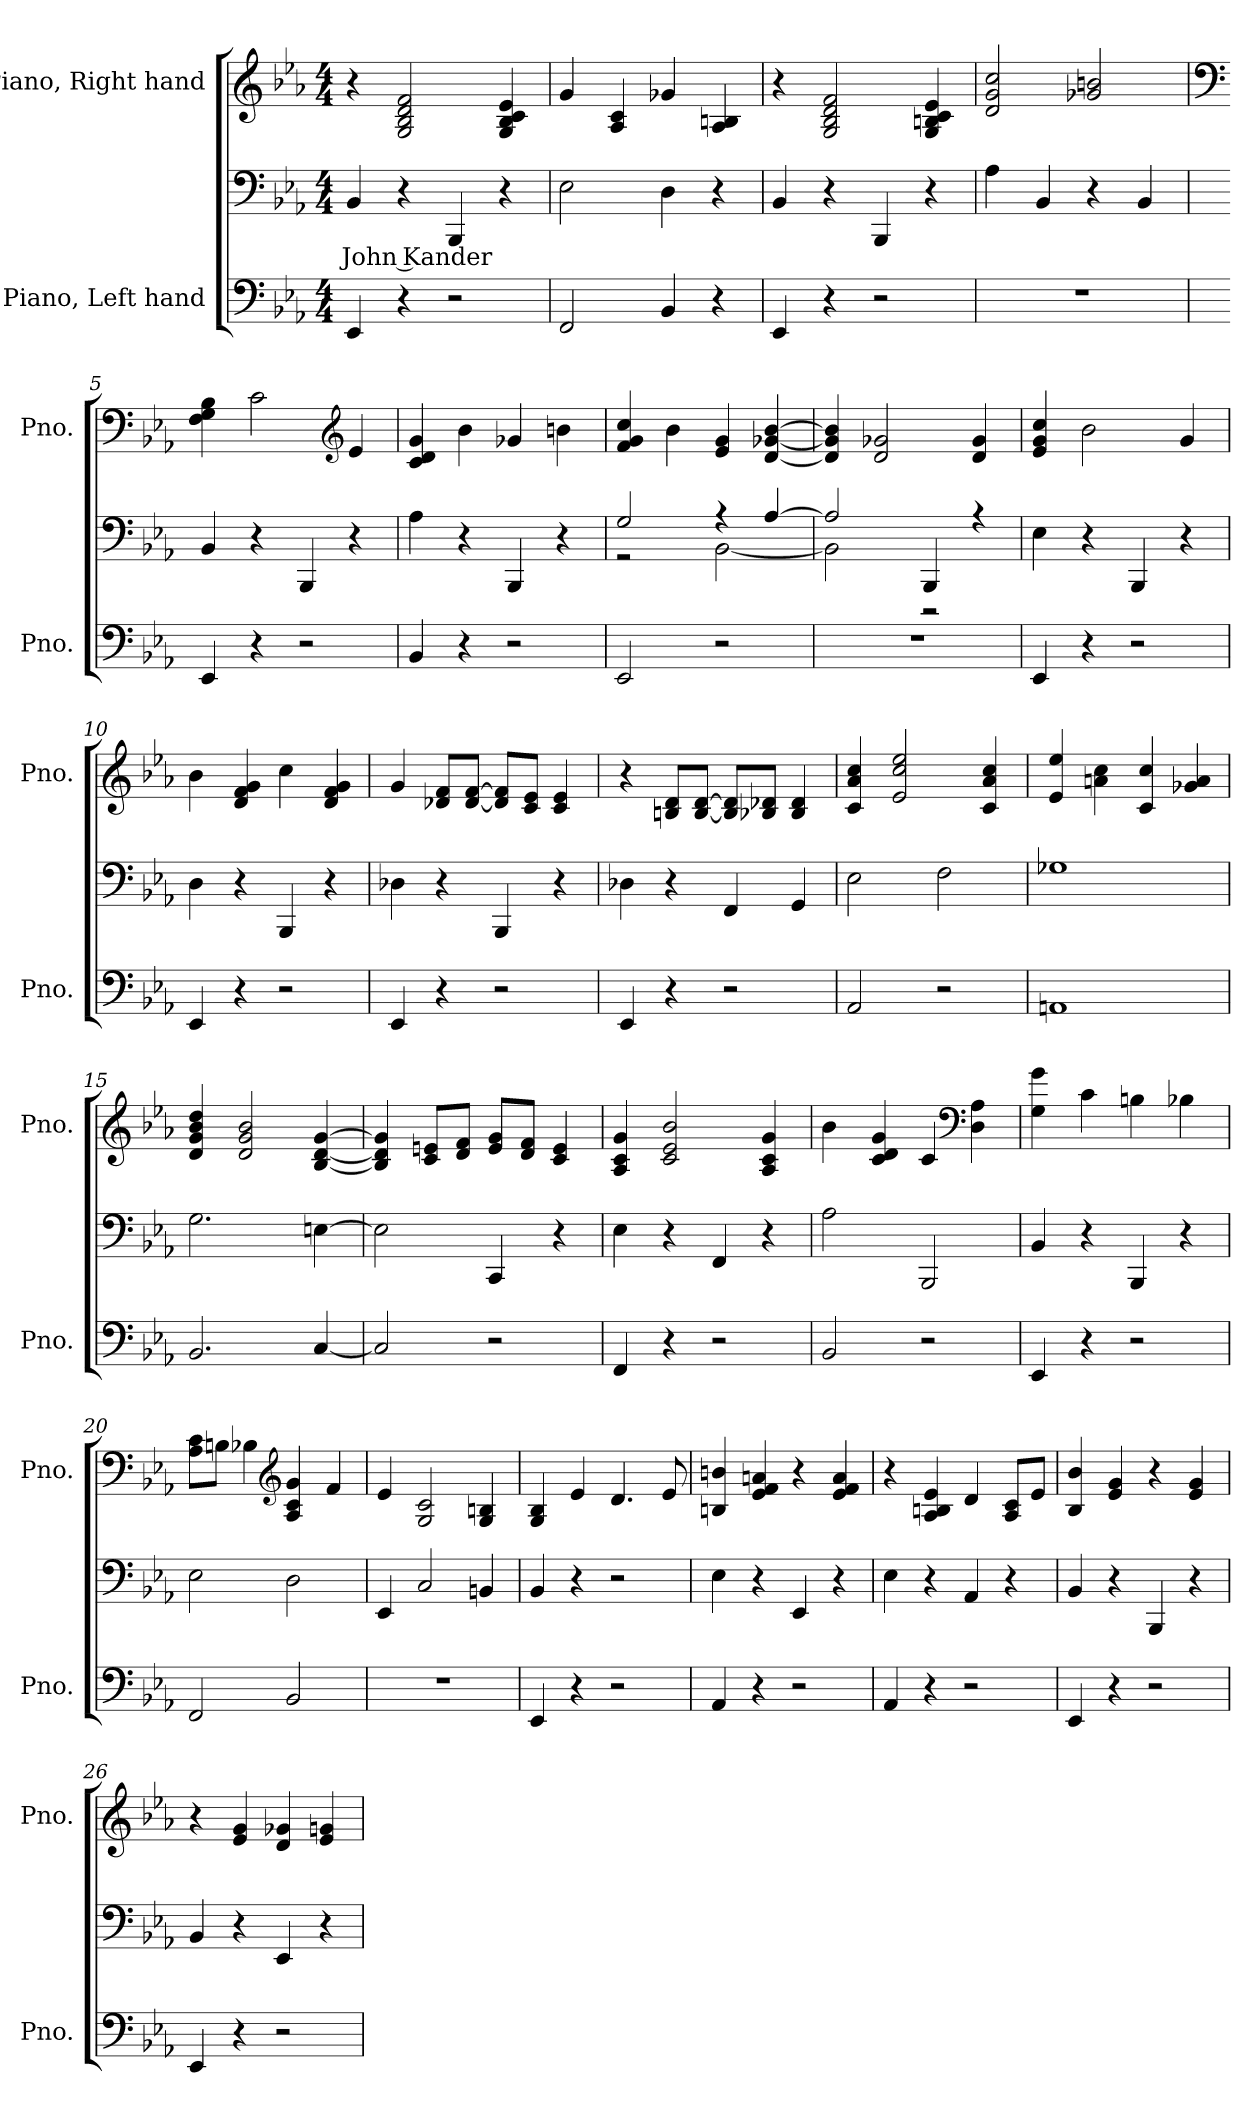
**kern	**kern	**text	**kern
*part2	*part2	*part2	*part1
*staff3	*staff2	*staff2	*staff1
*I"Piano, Left hand	*	*	*I"Piano, Right hand
*I'Pno.	*	*	*I'Pno.
*clefF4	*clefF4	*	*clefG2
*k[b-e-a-]	*k[b-e-a-]	*	*k[b-e-a-]
*M4/4	*M4/4	*	*M4/4
*MM120	*MM120	*	*MM120
=1	=1	=1	=1
!	!	!LO:LY:b	!
4EE-/	4BB-/	John Kander	4r
4r	4r	.	2G/ 2B-/ 2d/ 2f/
2r	4BBB-/	.	.
.	4r	.	4G/ 4B-/ 4c/ 4e-/
=2	=2	=2	=2
2FF/	2E-\	.	4g/
.	.	.	4A-/ 4c/
4BB-/	4D\	.	4g-X/
4r	4r	.	4A-/ 4Bn/
=3	=3	=3	=3
4EE-/	4BB-/	.	4r
4r	4r	.	2G/ 2B-/ 2d/ 2f/
2r	4BBB-/	.	.
.	4r	.	4G/ 4Bn/ 4c/ 4e-/
=4	=4	=4	=4
1r	4A-\	.	2d/ 2g/ 2cc/
.	4BB-/	.	.
.	4r	.	2g-X/ 2bn/
.	4BB-/	.	.
!!LO:LB:g=z
=5	=5	=5	=5
*	*	*	*clefF4
4EE-/	4BB-/	.	4F\ 4G\ 4B-\
4r	4r	.	2c\
2r	4BBB-/	.	.
*	*	*	*clefG2
.	4r	.	4e-/
=6	=6	=6	=6
4BB-/	4A-\	.	4c/ 4d/ 4g/
4r	4r	.	4b-\
2r	4BBB-/	.	4g-X/
.	4r	.	4bn\
=7	=7	=7	=7
*	*^	*	*
2EE-/	2G/	2r	.	4f/ 4g/ 4cc/
.	.	.	.	4b-\
2r	4r	[2BB-\	.	4e-/ 4g/
.	[4A-/	.	.	[4d/ [4g-X/ [4b-/
=8	=8	=8	=8	=8
1r	2A-/]	2BB-\]	.	4d/] 4g-/] 4b-/]
.	.	.	.	2d/ 2g-X/
.	4BBB-/	2r	.	.
.	4r	.	.	4d/ 4g-/
*	*v	*v	*	*
=9	=9	=9	=9
4EE-/	4E-\	.	4e-/ 4g/ 4cc/
4r	4r	.	2b-\
2r	4BBB-/	.	.
.	4r	.	4g/
=10	=10	=10	=10
4EE-/	4D\	.	4b-\
4r	4r	.	4d/ 4f/ 4g/
2r	4BBB-/	.	4cc\
.	4r	.	4d/ 4f/ 4g/
!!LO:LB:g=z
=11	=11	=11	=11
4EE-/	4D-X\	.	4g/
4r	4r	.	8d-X/ 8f/L
.	.	.	[8d-/ [8f/J
2r	4BBB-/	.	8d-/] 8f/]L
.	.	.	8c/ 8e-/J
.	4r	.	4c/ 4e-/
=12	=12	=12	=12
4EE-/	4D-X\	.	4r
4r	4r	.	8Bn/ 8d/L
.	.	.	[8B/ [8d/J
2r	4FF/	.	8B/] 8d/]L
.	.	.	8B-X/ 8d-X/J
.	4GG/	.	4B-/ 4d-/
=13	=13	=13	=13
2AA-/	2E-\	.	4c/ 4a-/ 4cc/
.	.	.	2e-/ 2cc/ 2ee-/
2r	2F\	.	.
.	.	.	4c/ 4a-/ 4cc/
=14	=14	=14	=14
1AAn	1G-X	.	4e-/ 4ee-/
.	.	.	4an\ 4cc\
.	.	.	4c/ 4cc/
.	.	.	4g-X/ 4a/
=15	=15	=15	=15
2.BB-/	2.G\	.	4d/ 4g/ 4b-/ 4dd/
.	.	.	2d/ 2g/ 2b-/
[4C/	[4En\	.	[4B-/ [4d/ [4g/
!!LO:LB:g=z
=16	=16	=16	=16
2C/]	2E\]	.	4B-/] 4d/] 4g/]
.	.	.	8c/ 8en/L
.	.	.	8d/ 8f/J
2r	4CC/	.	8e/ 8g/L
.	.	.	8d/ 8f/J
.	4r	.	4c/ 4e/
=17	=17	=17	=17
4FF/	4E-\	.	4A-/ 4c/ 4g/
4r	4r	.	2c/ 2e-/ 2b-/
2r	4FF/	.	.
.	4r	.	4A-/ 4c/ 4g/
=18	=18	=18	=18
2BB-/	2A-\	.	4b-\
.	.	.	4c/ 4d/ 4g/
2r	2BBB-/	.	4c/
*	*	*	*clefF4
.	.	.	4D\ 4A-\
=19	=19	=19	=19
4EE-/	4BB-/	.	4G\ 4g\
4r	4r	.	4c\
2r	4BBB-/	.	4Bn\
.	4r	.	4B-X\
=20	=20	=20	=20
2FF/	2E-\	.	8A-\ 8c\L
.	.	.	8Bn\J
.	.	.	4B-X\
*	*	*	*clefG2
2BB-/	2D\	.	4A-/ 4c/ 4g/
.	.	.	4f/
=21	=21	=21	=21
1r	4EE-/	.	4e-/
.	2C/	.	2G/ 2c/
.	4BBn/	.	4G/ 4Bn/
!!LO:PB:g=z
=22	=22	=22	=22
4EE-/	4BB-/	.	4G/ 4B-/
4r	4r	.	4e-/
2r	2r	.	4.d/
.	.	.	8e-/
=23	=23	=23	=23
4AA-/	4E-\	.	4Bn/ 4bn/
4r	4r	.	4e-/ 4f/ 4an/
2r	4EE-/	.	4r
.	4r	.	4e-/ 4f/ 4a/
=24	=24	=24	=24
4AA-/	4E-\	.	4r
4r	4r	.	4A-/ 4Bn/ 4e-/
2r	4AA-/	.	4d/
.	4r	.	8A-/ 8c/L
.	.	.	8e-/J
=25	=25	=25	=25
4EE-/	4BB-/	.	4B-/ 4b-/
4r	4r	.	4e-/ 4g/
2r	4BBB-/	.	4r
.	4r	.	4e-/ 4g/
=26	=26	=26	=26
4EE-/	4BB-/	.	4r
4r	4r	.	4e-/ 4g/
2r	4EE-/	.	4d/ 4g-X/
.	4r	.	4e-/ 4gn/
=	=	=	=
*-	*-	*-	*-
